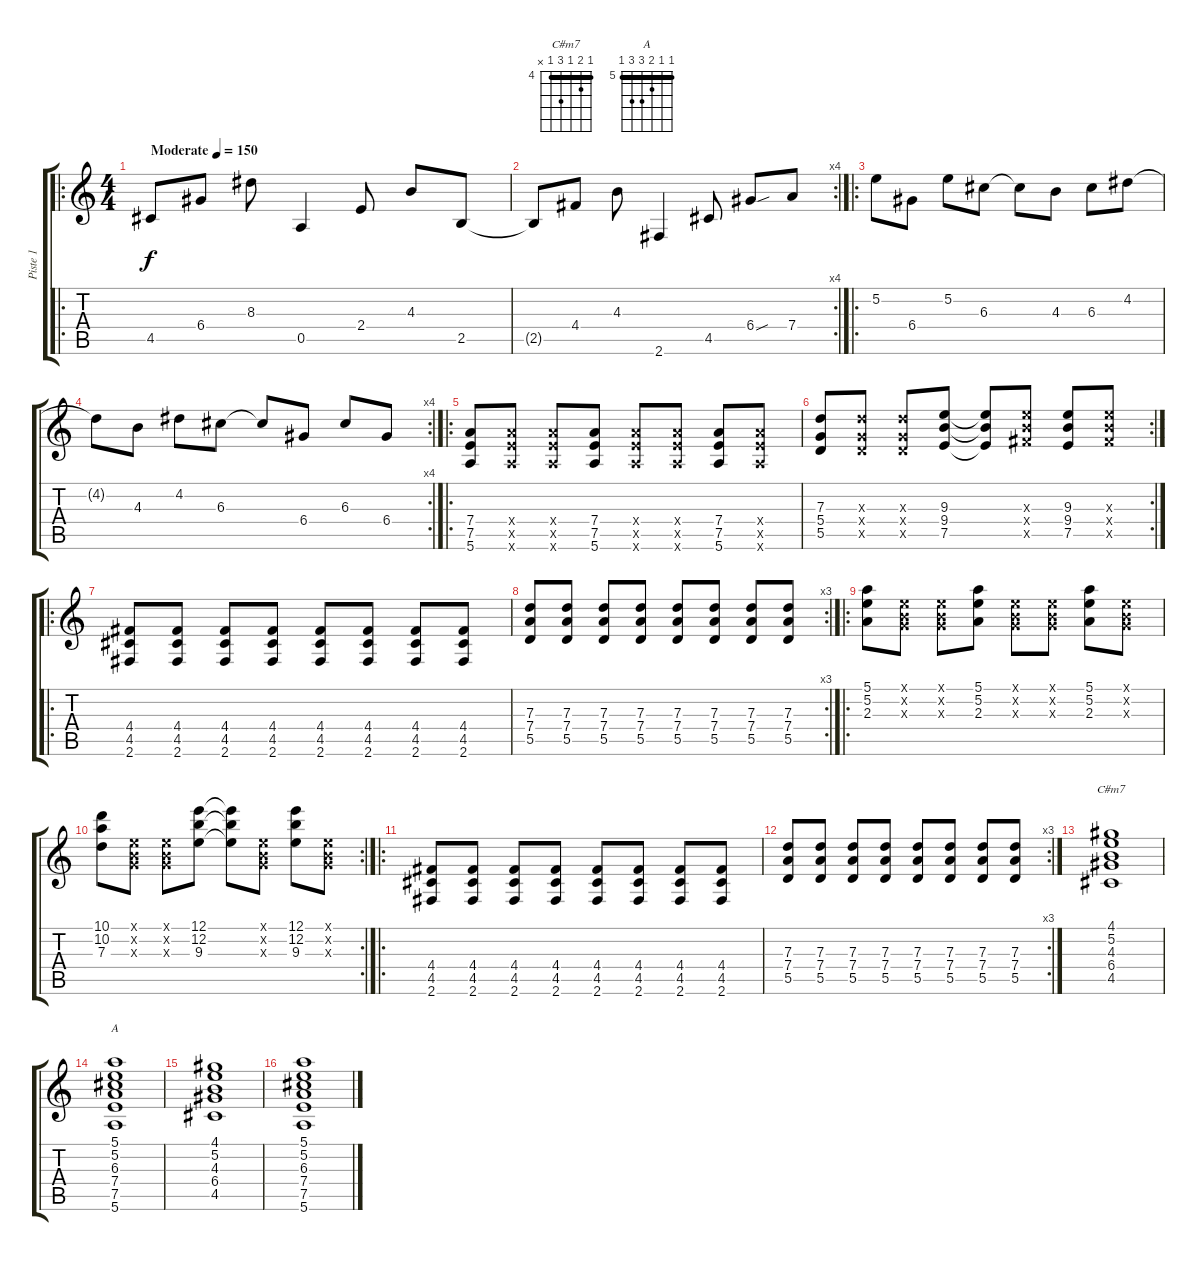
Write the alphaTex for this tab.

\track ("Piste 1" "Piste 1") {instrument acousticguitarsteel}
\staff {score tabs}
\tuning (E4 B3 G3 D3 A2 E2) {hide}
\chord ("C#m7" 4 5 4 6 4 x) {firstfret 4 barre 4}
\chord ("A" 5 5 6 7 7 5) {firstfret 5 barre 5}
\ro
\ts (4 4)
\tempo (150 "Moderate")
\clef g2
\ks c
4.5.8{dy f instrument acousticguitarsteel} 6.4.8 8.3.8 0.5.4 2.4.8 4.3.8 2.5.8 |
\rc 4
2.5{t}.8 4.4.8 4.3.8 2.6.4 4.5.8 6.4{sou}.8 7.4.8 |
\ro
5.2.8 6.4.8 5.2.8 6.3.8 6.3{t}.8 4.3.8 6.3.8 4.2.8 |
\rc 4
4.2{t}.8 4.3.8 4.2.8 6.3.8 6.3{t}.8 6.4.8 6.3.8 6.4.8 |
\ro
(7.4 7.5 5.6).8 (7.4{x} 7.5{x} 5.6{x}).8 (7.4{x} 7.5{x} 5.6{x}).8 (7.4 7.5 5.6).8 (7.4{x} 7.5{x} 5.6{x}).8 (7.4{x} 7.5{x} 5.6{x}).8 (7.4 7.5 5.6).8 (7.4{x} 7.5{x} 5.6{x}).8 |
\rc 2
(7.3 5.4 5.5).8 (7.3{x} 5.4{x} 5.5{x}).8 (7.3{x} 5.4{x} 5.5{x}).8 (9.3 9.4 7.5).8 (9.3{t} 9.4{t} 7.5{t}).8 (9.3{x} 9.4{x} 9.5{x}).8 (9.3 9.4 7.5).8 (9.3{x} 9.4{x} 9.5{x}).8 |
\ro
(4.4 4.5 2.6).8 (4.4 4.5 2.6).8 (4.4 4.5 2.6).8 (4.4 4.5 2.6).8 (4.4 4.5 2.6).8 (4.4 4.5 2.6).8 (4.4 4.5 2.6).8 (4.4 4.5 2.6).8 |
\rc 3
(7.3 7.4 5.5).8 (7.3 7.4 5.5).8 (7.3 7.4 5.5).8 (7.3 7.4 5.5).8 (7.3 7.4 5.5).8 (7.3 7.4 5.5).8 (7.3 7.4 5.5).8 (7.3 7.4 5.5).8 |
\ro
(5.1 5.2 2.3).8 (0.1{x} 0.2{x} 0.3{x}).8 (0.1{x} 0.2{x} 0.3{x}).8 (5.1 5.2 2.3).8 (0.1{x} 0.2{x} 0.3{x}).8 (0.1{x} 0.2{x} 0.3{x}).8 (5.1 5.2 2.3).8 (0.1{x} 0.2{x} 0.3{x}).8 |
\rc 2
(10.1 10.2 7.3).8 (0.1{x} 0.2{x} 0.3{x}).8 (0.1{x} 0.2{x} 0.3{x}).8 (12.1 12.2 9.3).8 (12.1{t} 12.2{t} 9.3{t}).8 (0.1{x} 0.2{x} 0.3{x}).8 (12.1 12.2 9.3).8 (0.1{x} 0.2{x} 0.3{x}).8 |
\ro
(4.4 4.5 2.6).8 (4.4 4.5 2.6).8 (4.4 4.5 2.6).8 (4.4 4.5 2.6).8 (4.4 4.5 2.6).8 (4.4 4.5 2.6).8 (4.4 4.5 2.6).8 (4.4 4.5 2.6).8 |
\rc 3
(7.3 7.4 5.5).8 (7.3 7.4 5.5).8 (7.3 7.4 5.5).8 (7.3 7.4 5.5).8 (7.3 7.4 5.5).8 (7.3 7.4 5.5).8 (7.3 7.4 5.5).8 (7.3 7.4 5.5).8 |
(4.1 5.2 4.3 6.4 4.5).1{ch "C#m7"} |
(5.1 5.2 6.3 7.4 7.5 5.6).1{ch "A"} |
(4.1 5.2 4.3 6.4 4.5).1 |
(5.1 5.2 6.3 7.4 7.5 5.6).1
